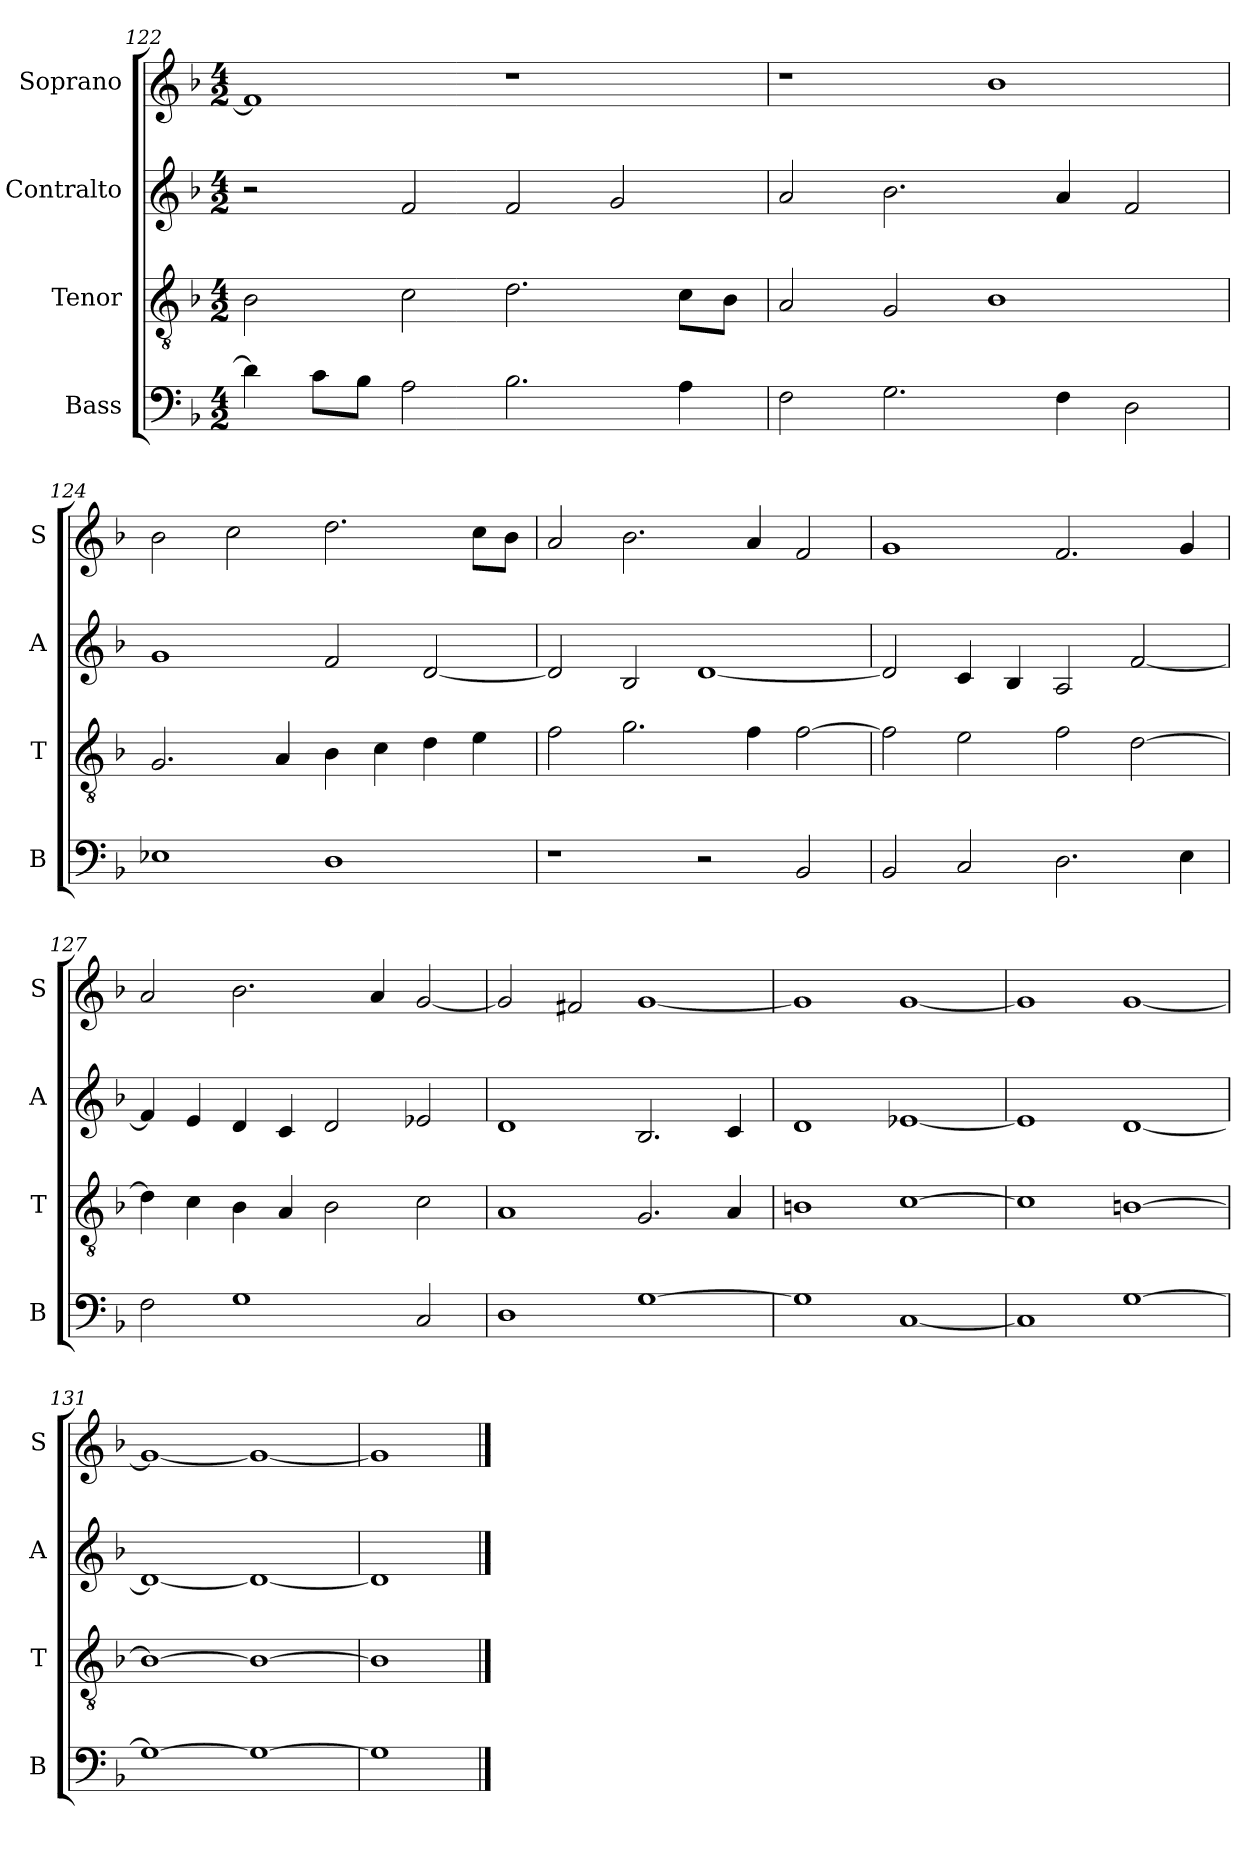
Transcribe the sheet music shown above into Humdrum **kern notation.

**kern	**kern	**kern	**kern
*part4	*part3	*part2	*part1
*staff4	*staff3	*staff2	*staff1
*I"Bass	*I"Tenor	*I"Contralto	*I"Soprano
*I'B	*I'T	*I'A	*I'S
*clefF4	*clefGv2	*clefG2	*clefG2
*k[b-]	*k[b-]	*k[b-]	*k[b-]
*G:dor	*G:dor	*G:dor	*G:dor
*M4/2	*M4/2	*M4/2	*M4/2
=122	=122	=122	=122
4d]	2B-	2r	1f]
8c\L	.	.	.
8B-\J	.	.	.
2A	2c	2f	.
2.B-	2.d	2f	1r
.	.	2g	.
4A	8c\L	.	.
.	8B-\J	.	.
=123	=123	=123	=123
2F	2A	2a	1r
2.G	2G	2.b-	.
.	1B-	.	1b-
4F	.	4a	.
2D	.	2f	.
=124	=124	=124	=124
1E-X	2.G	1g	2b-
.	.	.	2cc
.	4A	.	.
1D	4B-	2f	2.dd
.	4c	.	.
.	4d	[2d	.
.	4e	.	8cc\L
.	.	.	8b-\J
=125	=125	=125	=125
1r	2f	2d]	2a
.	2.g	2B-	2.b-
2r	.	[1d	.
.	4f	.	4a
2BB-	[2f	.	2f
=126	=126	=126	=126
2BB-	2f]	2d]	1g
2C	2e	4c	.
.	.	4B-	.
2.D	2f	2A	2.f
.	[2d	[2f	.
4E	.	.	4g
=127	=127	=127	=127
2F	4d]	4f]	2a
.	4c	4e	.
1G	4B-	4d	2.b-
.	4A	4c	.
.	2B-	2d	.
.	.	.	4a
2C	2c	2e-X	[2g
=128	=128	=128	=128
1D	1A	1d	2g]
.	.	.	2f#X
[1G	2.G	2.B-	[1g
.	4A	4c	.
=129	=129	=129	=129
1G]	1Bn	1d	1g]
[1C	[1c	[1e-X	[1g
=130	=130	=130	=130
1C]	1c]	1e-]	1g]
[1G	[1Bn	[1d	[1g
=131	=131	=131	=131
1G_	1B_	1d_	1g_
1G_	1B_	1d_	1g_
=132	=132	=132	=132
1G]	1B]	1d]	1g]
==	==	==	==
*-	*-	*-	*-
